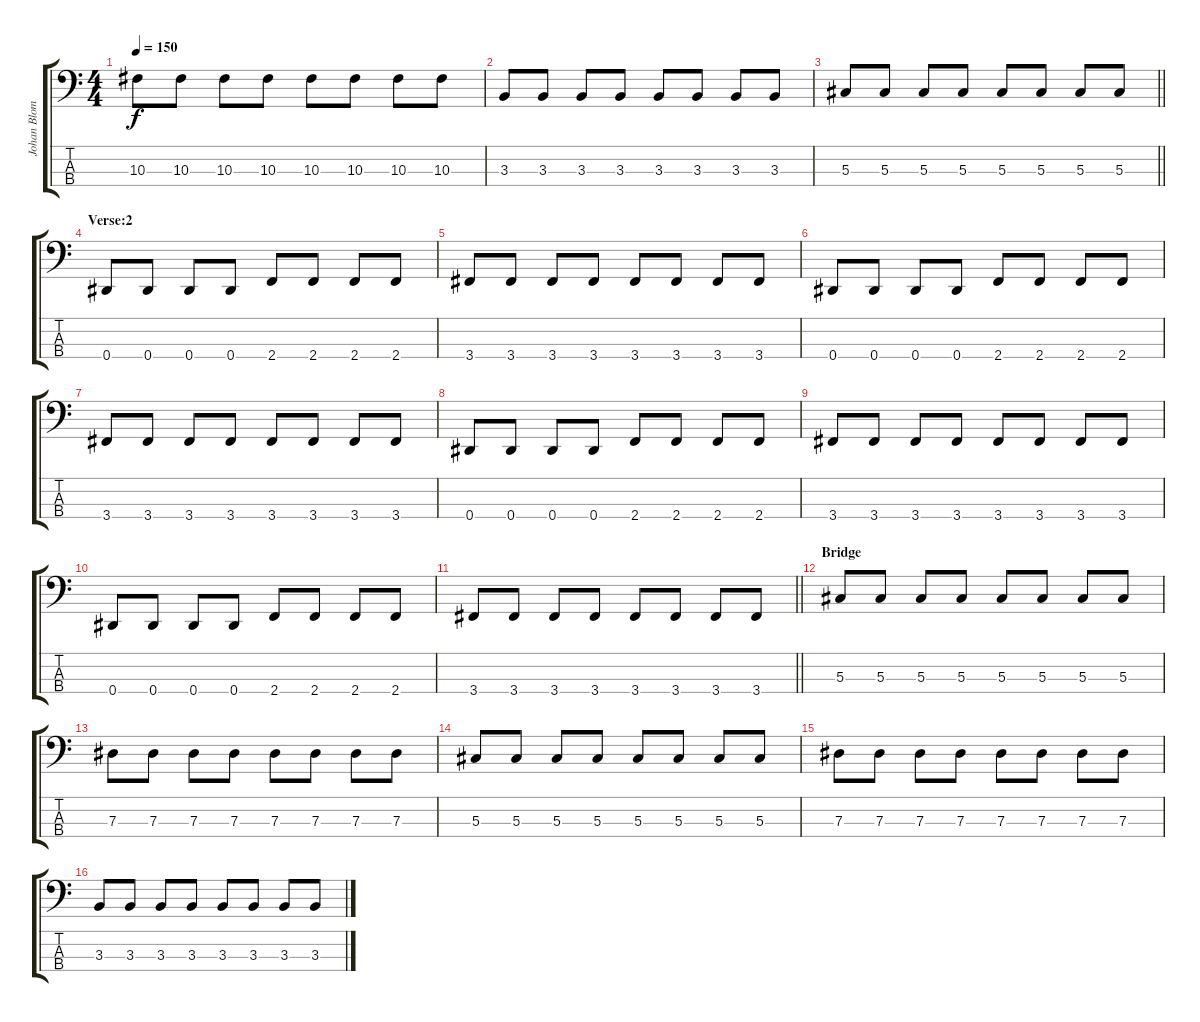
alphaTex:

\track ("Johan Blomquist" "Johan Blom") {instrument electricbassfinger}
\staff {score tabs}
\tuning (Gb2 Db2 Ab1 Eb1) {hide}
\ts (4 4)
\tempo 150
\clef f4
\ks c
10.3.8{dy f} 10.3.8 10.3.8 10.3.8 10.3.8 10.3.8 10.3.8 10.3.8 |
3.3.8 3.3.8 3.3.8 3.3.8 3.3.8 3.3.8 3.3.8 3.3.8 |
\barLineRight lightlight
5.3.8 5.3.8 5.3.8 5.3.8 5.3.8 5.3.8 5.3.8 5.3.8 |
\section ("" "Verse:2")
0.4.8 0.4.8 0.4.8 0.4.8 2.4.8 2.4.8 2.4.8 2.4.8 |
3.4.8 3.4.8 3.4.8 3.4.8 3.4.8 3.4.8 3.4.8 3.4.8 |
0.4.8 0.4.8 0.4.8 0.4.8 2.4.8 2.4.8 2.4.8 2.4.8 |
3.4.8 3.4.8 3.4.8 3.4.8 3.4.8 3.4.8 3.4.8 3.4.8 |
0.4.8 0.4.8 0.4.8 0.4.8 2.4.8 2.4.8 2.4.8 2.4.8 |
3.4.8 3.4.8 3.4.8 3.4.8 3.4.8 3.4.8 3.4.8 3.4.8 |
0.4.8 0.4.8 0.4.8 0.4.8 2.4.8 2.4.8 2.4.8 2.4.8 |
\barLineRight lightlight
3.4.8 3.4.8 3.4.8 3.4.8 3.4.8 3.4.8 3.4.8 3.4.8 |
\section ("" "Bridge")
5.3.8 5.3.8 5.3.8 5.3.8 5.3.8 5.3.8 5.3.8 5.3.8 |
7.3.8 7.3.8 7.3.8 7.3.8 7.3.8 7.3.8 7.3.8 7.3.8 |
5.3.8 5.3.8 5.3.8 5.3.8 5.3.8 5.3.8 5.3.8 5.3.8 |
7.3.8 7.3.8 7.3.8 7.3.8 7.3.8 7.3.8 7.3.8 7.3.8 |
3.3.8 3.3.8 3.3.8 3.3.8 3.3.8 3.3.8 3.3.8 3.3.8
